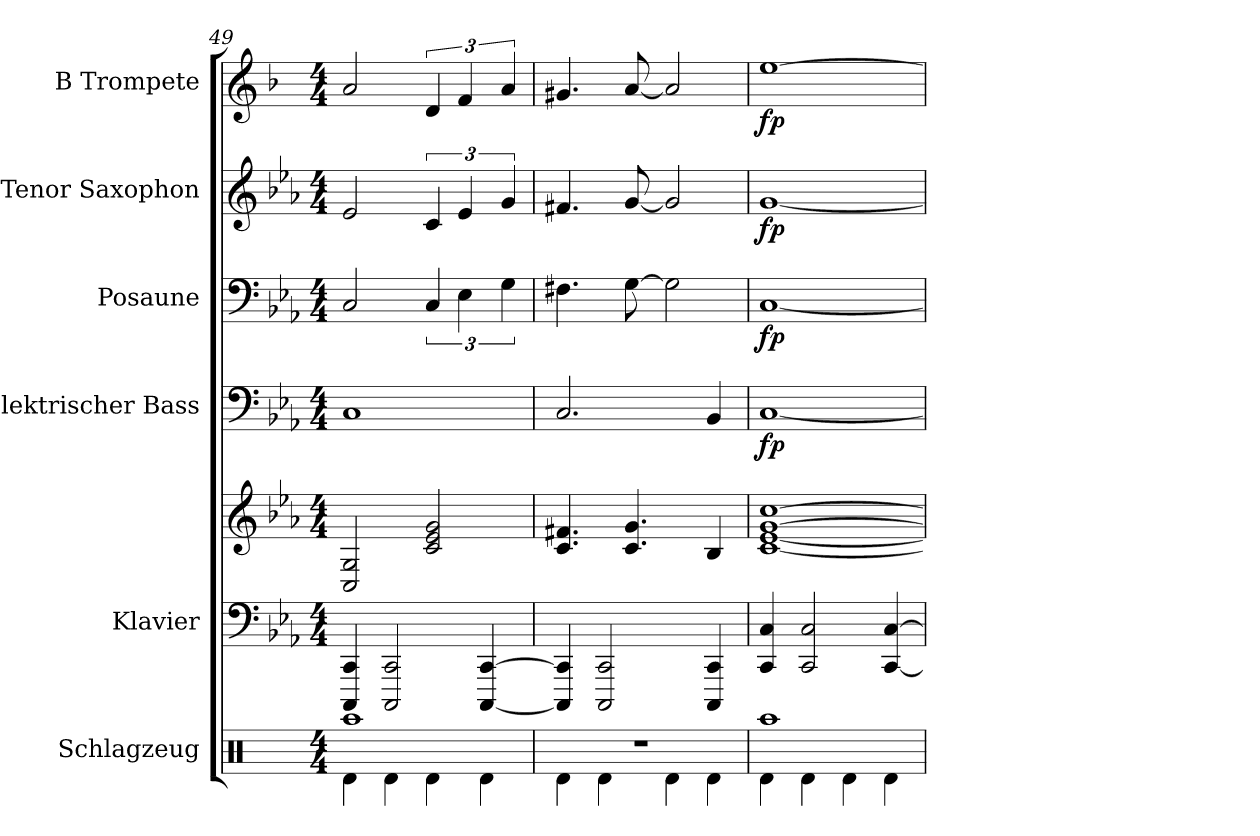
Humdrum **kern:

**kern	**kern	**kern	**kern	**dynam	**kern	**dynam	**kern	**dynam	**kern	**dynam
*part6	*part5	*part5	*part4	*part4	*part3	*part3	*part2	*part2	*part1	*part1
*staff7	*staff6	*staff5	*staff4	*staff4	*staff3	*staff3	*staff2	*staff2	*staff1	*staff1
*I"Schlagzeug	*I"Klavier	*	*I"Elektrischer Bass	*	*I"Posaune	*	*I"Tenor Saxophon	*	*I"B Trompete	*
*I'Slzg.	*I'Klav.	*	*I'E-B.	*	*I'Psn.	*	*I'T. Sax.	*	*I'B Tpt.	*
*clefX	*clefF4	*clefG2	*clefF4	*	*clefF4	*	*clefG2	*	*clefG2	*
*	*	*	*ITrd7c12	*	*	*	*ITrd8c14	*	*ITrd1c2	*
*k[]	*k[b-e-a-]	*k[b-e-a-]	*k[b-e-a-]	*	*k[b-e-a-]	*	*k[b-e-a-]	*	*k[b-e-a-]	*
*M4/4	*M4/4	*M4/4	*M4/4	*	*M4/4	*	*M4/4	*	*M4/4	*
=49	=49	=49	=49	=49	=49	=49	=49	=49	=49	=49
*^	*	*	*	*	*	*	*	*	*	*
1Raa	4Rd\	4CCC/ 4CC/	2C/ 2G/	1CC	.	2C/	.	2E-/	.	2g/	.
.	4Rd\	2CCC/ 2CC/	.	.	.	.	.	.	.	.	.
.	4Rd\	.	2c/ 2e-/ 2g/	.	.	6C/	.	6C/	.	6c/	.
.	.	.	.	.	.	6E-\	.	6E-/	.	6e-/	.
.	4Rd\	[4CCC/ [4CC/	.	.	.	.	.	.	.	.	.
.	.	.	.	.	.	6G\	.	6G/	.	6g/	.
=50	=50	=50	=50	=50	=50	=50	=50	=50	=50	=50	=50
1r	4Rd\	4CCC/] 4CC/]	4.c/ 4.f#X/	2.CC/	.	4.F#X\	.	4.F#X/	.	4.f#X/	.
.	4Rd\	2CCC/ 2CC/	.	.	.	.	.	.	.	.	.
.	.	.	4.c/ 4.g/	.	.	[8G\	.	[8G/	.	[8g/	.
.	4Rd\	.	.	.	.	2G\]	.	2G/]	.	2g/]	.
.	4Rd\	4CCC/ 4CC/	4B-/	4BBB-/	.	.	.	.	.	.	.
!!LO:PB:g=z
=51	=51	=51	=51	=51	=51	=51	=51	=51	=51	=51	=51
!	!	!	!	!	!LO:DY:b	!	!LO:DY:b	!	!LO:DY:b	!	!LO:DY:b
1Raa	4Rd\	4CC/ 4C/	[1c [1e- [1g [1cc	[1CC	fp	[1C	fp	[1G	fp	[1dd	fp
.	4Rd\	2CC/ 2C/	.	.	.	.	.	.	.	.	.
.	4Rd\	.	.	.	.	.	.	.	.	.	.
.	4Rd\	[4CC/ [4C/	.	.	.	.	.	.	.	.	.
*v	*v	*	*	*	*	*	*	*	*	*	*
=	=	=	=	=	=	=	=	=	=	=
*-	*-	*-	*-	*-	*-	*-	*-	*-	*-	*-
